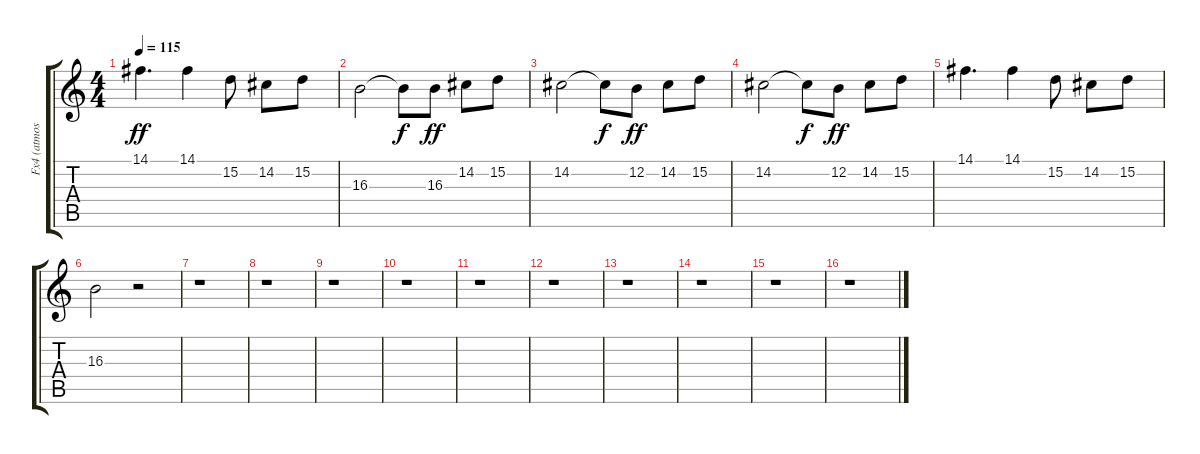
\track ("Fx4 (atmosphere)    " "Fx4 (atmos") {instrument fx4atmosphere}
\staff {score tabs}
\tuning (E4 B3 G3 D3 A2 E2) {hide}
\ts (4 4)
\tempo 115
\clef g2
\ks c
14.1.4{d dy ff} 14.1.4 15.2.8 14.2.8 15.2.8 |
16.3.2 16.3{t}.8{dy f} 16.3.8{dy ff} 14.2.8 15.2.8 |
14.2.2 14.2{t}.8{dy f} 12.2.8{dy ff} 14.2.8 15.2.8 |
14.2.2 14.2{t}.8{dy f} 12.2.8{dy ff} 14.2.8 15.2.8 |
14.1.4{d} 14.1.4 15.2.8 14.2.8 15.2.8 |
16.3.2 r.2 |
r.1 |
r.1 |
r.1 |
r.1 |
r.1 |
r.1 |
r.1 |
r.1 |
r.1 |
r.1
